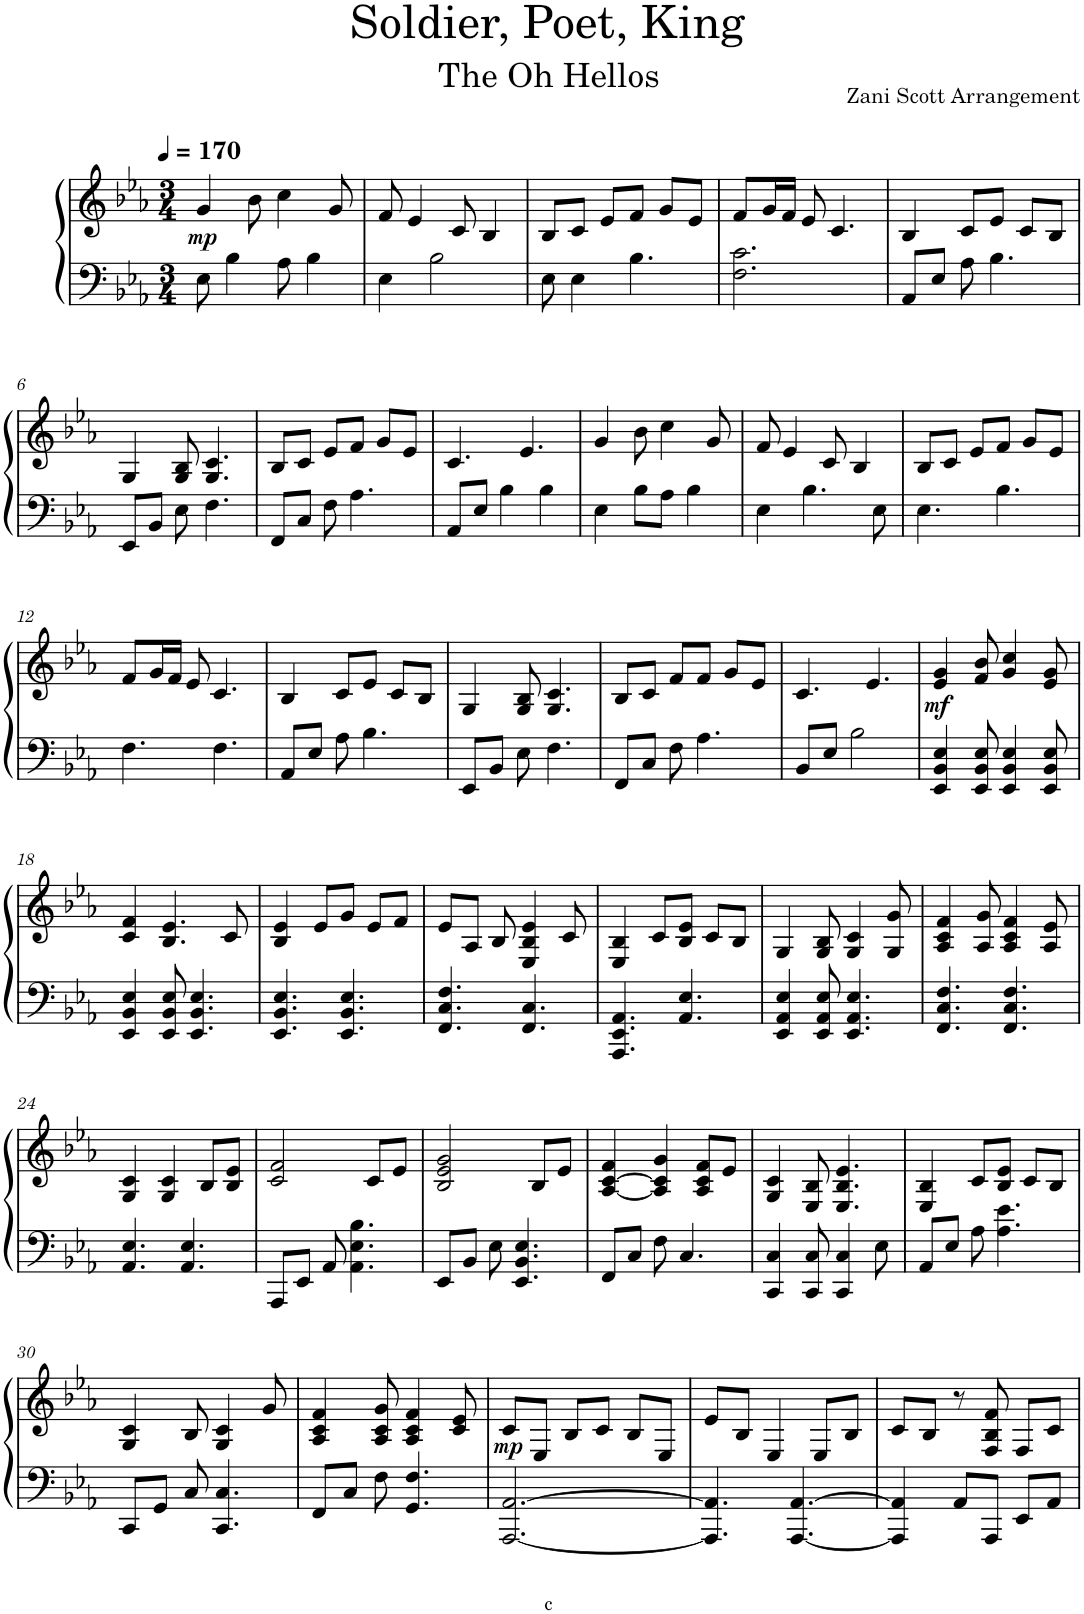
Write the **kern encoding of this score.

**kern	**kern	**dynam
*part1	*part1	*part1
*staff2	*staff1	*staff1/2
*I"Piano	*	*
*I'Pno.	*	*
*clefF4	*clefG2	*
*k[b-e-a-]	*k[b-e-a-]	*
*M3/4	*M3/4	*
*MM170	*MM170	*
=1	=1	=1
!	!	!LO:DY:b
8E-\	4g/	mp
4B-\	.	.
.	8b-\	.
8A-\	4cc\	.
4B-\	.	.
.	8g/	.
=2	=2	=2
4E-\	8f/	.
.	4e-/	.
2B-\	.	.
.	8c/	.
.	4B-/	.
=3	=3	=3
8E-\	8B-/L	.
4E-\	8c/J	.
.	8e-/L	.
4.B-\	8f/J	.
.	8g/L	.
.	8e-/J	.
=4	=4	=4
2.F\ 2.c\	8f/L	.
.	16g/L	.
.	16f/JJ	.
.	8e-/	.
.	4.c/	.
=5	=5	=5
8AA-/L	4B-/	.
8E-/J	.	.
8A-\	8c/L	.
4.B-\	8e-/J	.
.	8c/L	.
.	8B-/J	.
!!LO:LB:g=z
=6	=6	=6
8EE-/L	4G/	.
8BB-/J	.	.
8E-\	8G/ 8B-/	.
4.F\	4.G/ 4.c/	.
=7	=7	=7
8FF/L	8B-/L	.
8C/J	8c/J	.
8F\	8e-/L	.
4.A-\	8f/J	.
.	8g/L	.
.	8e-/J	.
=8	=8	=8
8AA-/L	4.c/	.
8E-/J	.	.
4B-\	.	.
.	4.e-/	.
4B-\	.	.
=9	=9	=9
4E-\	4g/	.
8B-\L	8b-\	.
8A-\J	4cc\	.
4B-\	.	.
.	8g/	.
=10	=10	=10
4E-\	8f/	.
.	4e-/	.
4.B-\	.	.
.	8c/	.
.	4B-/	.
8E-\	.	.
=11	=11	=11
4.E-\	8B-/L	.
.	8c/J	.
.	8e-/L	.
4.B-\	8f/J	.
.	8g/L	.
.	8e-/J	.
!!LO:LB:g=z
=12	=12	=12
4.F\	8f/L	.
.	16g/L	.
.	16f/JJ	.
.	8e-/	.
4.F\	4.c/	.
=13	=13	=13
8AA-/L	4B-/	.
8E-/J	.	.
8A-\	8c/L	.
4.B-\	8e-/J	.
.	8c/L	.
.	8B-/J	.
=14	=14	=14
8EE-/L	4G/	.
8BB-/J	.	.
8E-\	8G/ 8B-/	.
4.F\	4.G/ 4.c/	.
=15	=15	=15
8FF/L	8B-/L	.
8C/J	8c/J	.
8F\	8f/L	.
4.A-\	8f/J	.
.	8g/L	.
.	8e-/J	.
=16	=16	=16
8BB-/L	4.c/	.
8E-/J	.	.
2B-\	.	.
.	4.e-/	.
=17	=17	=17
!	!	!LO:DY:b
4EE-/ 4BB-/ 4E-/	4e-/ 4g/	mf
8EE-/ 8BB-/ 8E-/	8f/ 8b-/	.
4EE-/ 4BB-/ 4E-/	4g/ 4cc/	.
8EE-/ 8BB-/ 8E-/	8e-/ 8g/	.
!!LO:LB:g=z
=18	=18	=18
4EE-/ 4BB-/ 4E-/	4c/ 4f/	.
8EE-/ 8BB-/ 8E-/	4.B-/ 4.e-/	.
4.EE-/ 4.BB-/ 4.E-/	.	.
.	8c/	.
=19	=19	=19
4.EE-/ 4.BB-/ 4.E-/	4B-/ 4e-/	.
.	8e-/L	.
4.EE-/ 4.BB-/ 4.E-/	8g/J	.
.	8e-/L	.
.	8f/J	.
=20	=20	=20
4.FF/ 4.C/ 4.F/	8e-/L	.
.	8A-/J	.
.	8B-/	.
4.FF/ 4.C/	4E-/ 4B-/ 4e-/	.
.	8c/	.
=21	=21	=21
4.AAA-/ 4.EE-/ 4.AA-/	4E-/ 4B-/	.
.	8c/L	.
4.AA-/ 4.E-/	8B-/ 8e-/J	.
.	8c/L	.
.	8B-/J	.
=22	=22	=22
4EE-/ 4AA-/ 4E-/	4G/	.
8EE-/ 8AA-/ 8E-/	8G/ 8B-/	.
4.EE-/ 4.AA-/ 4.E-/	4G/ 4c/	.
.	8G/ 8g/	.
=23	=23	=23
4.FF/ 4.C/ 4.F/	4A-/ 4c/ 4f/	.
.	8A-/ 8g/	.
4.FF/ 4.C/ 4.F/	4A-/ 4c/ 4f/	.
.	8A-/ 8e-/	.
!!LO:LB:g=z
=24	=24	=24
4.AA-/ 4.E-/	4G/ 4c/	.
.	4G/ 4c/	.
4.AA-/ 4.E-/	.	.
.	8B-/L	.
.	8B-/ 8e-/J	.
=25	=25	=25
8AAA-/L	2c/ 2f/	.
8EE-/J	.	.
8AA-/	.	.
4.AA-\ 4.E-\ 4.B-\	.	.
.	8c/L	.
.	8e-/J	.
=26	=26	=26
8EE-/L	2B-/ 2e-/ 2g/	.
8BB-/J	.	.
8E-\	.	.
4.EE-/ 4.BB-/ 4.E-/	.	.
.	8B-/L	.
.	8e-/J	.
=27	=27	=27
8FF/L	[<4A-/ [>4c/ 4f/	.
8C/J	.	.
8F\	4A-/] 4c/] 4g/	.
4.C/	.	.
.	8A-/ 8c/ 8f/L	.
.	8e-/J	.
=28	=28	=28
4CC/ 4C/	4G/ 4c/	.
8CC/ 8C/	8E-/ 8B-/	.
4CC/ 4C/	4.E-/ 4.B-/ 4.e-/	.
8E-\	.	.
=29	=29	=29
8AA-/L	4E-/ 4B-/	.
8E-/J	.	.
8A-\	8c/L	.
4.A-\ 4.e-\	8B-/ 8e-/J	.
.	8c/L	.
.	8B-/J	.
!!LO:LB:g=z
=30	=30	=30
8CC/L	4G/ 4c/	.
8GG/J	.	.
8C/	8B-/	.
4.CC/ 4.C/	4G/ 4c/	.
.	8g/	.
=31	=31	=31
8FF/L	4A-/ 4c/ 4f/	.
8C/J	.	.
8F\	8A-/ 8c/ 8g/	.
4.GG/ 4.F/	4A-/ 4c/ 4f/	.
.	8c/ 8e-/	.
=32	=32	=32
!	!	!LO:DY:b
[<2.AAA-/ [>2.AA-/	8c/L	mp
.	8E-/J	.
.	8B-/L	.
.	8c/J	.
.	8B-/L	.
.	8E-/J	.
=33	=33	=33
4.AAA-/] 4.AA-/]	8e-/L	.
.	8B-/J	.
.	4E-/	.
[<4.AAA-/ [>4.AA-/	.	.
.	8E-/L	.
.	8B-/J	.
=34	=34	=34
4AAA-/] 4AA-/]	8c/L	.
.	8B-/J	.
8AA-/L	8r	.
8AAA-/J	8F/ 8B-/ 8f/	.
8EE-/L	8F/L	.
8AA-/J	8c/J	.
=	=	=
*-	*-	*-
